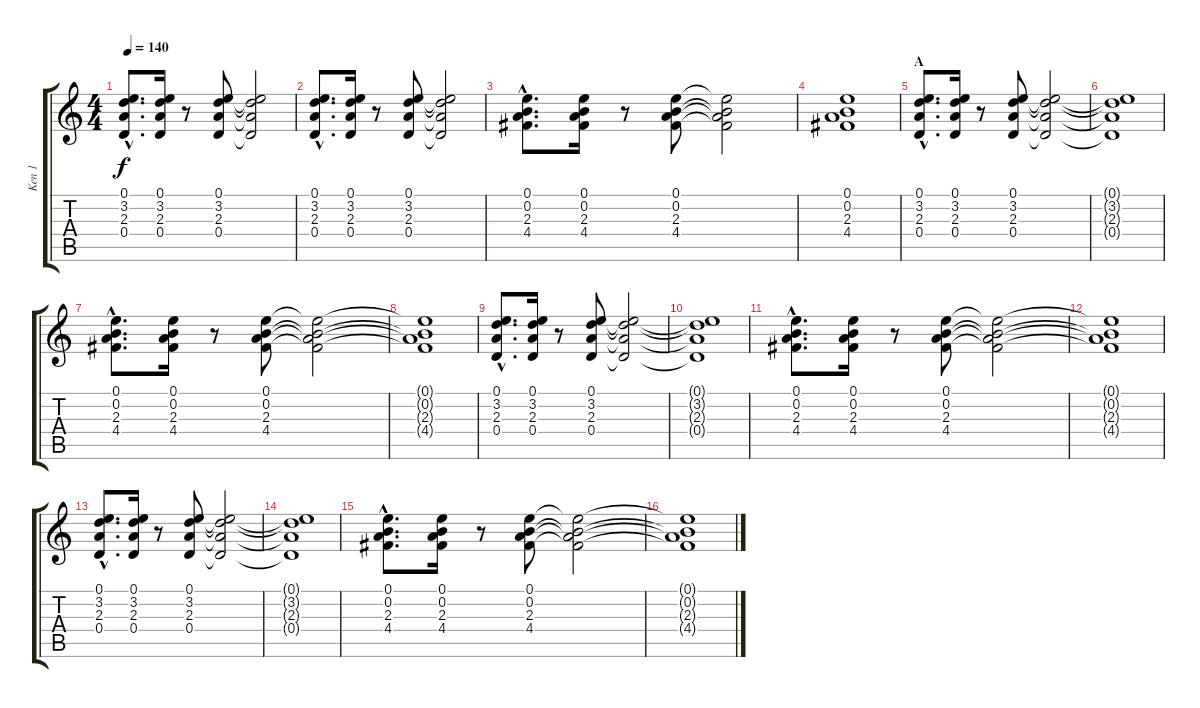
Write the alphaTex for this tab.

\track ("Ken 1" "Ken 1") {instrument distortionguitar}
\staff {score tabs}
\tuning (E4 B3 G3 D3 A2 E2) {hide}
\ts (4 4)
\tempo 140
\clef g2
\ks c
(0.1{hac} 3.2{hac} 2.3{hac} 0.4{hac}).8{d dy f} (0.1 3.2 2.3 0.4).16 r.8 (0.1 3.2 2.3 0.4).8 (0.1{t} 3.2{t} 2.3{t} 0.4{t}).2 |
(0.1{hac} 3.2{hac} 2.3{hac} 0.4{hac}).8{d} (0.1 3.2 2.3 0.4).16 r.8 (0.1 3.2 2.3 0.4).8 (0.1{t} 3.2{t} 2.3{t} 0.4{t}).2 |
(0.1{hac} 0.2{hac} 2.3{hac} 4.4{hac}).8{d} (0.1 0.2 2.3 4.4).16 r.8 (0.1 0.2 2.3 4.4).8 (0.1{t} 0.2{t} 2.3{t} 4.4{t}).2 |
(0.1 0.2 2.3 4.4).1 |
\section ("" "A")
(0.1{hac} 3.2{hac} 2.3{hac} 0.4{hac}).8{d} (0.1 3.2 2.3 0.4).16 r.8 (0.1 3.2 2.3 0.4).8 (0.1{t} 3.2{t} 2.3{t} 0.4{t}).2 |
(0.1{t} 3.2{t} 2.3{t} 0.4{t}).1 |
(0.1{hac} 0.2{hac} 2.3{hac} 4.4{hac}).8{d} (0.1 0.2 2.3 4.4).16 r.8 (0.1 0.2 2.3 4.4).8 (0.1{t} 0.2{t} 2.3{t} 4.4{t}).2 |
(0.1{t} 0.2{t} 2.3{t} 4.4{t}).1 |
(0.1{hac} 3.2{hac} 2.3{hac} 0.4{hac}).8{d} (0.1 3.2 2.3 0.4).16 r.8 (0.1 3.2 2.3 0.4).8 (0.1{t} 3.2{t} 2.3{t} 0.4{t}).2 |
(0.1{t} 3.2{t} 2.3{t} 0.4{t}).1 |
(0.1{hac} 0.2{hac} 2.3{hac} 4.4{hac}).8{d} (0.1 0.2 2.3 4.4).16 r.8 (0.1 0.2 2.3 4.4).8 (0.1{t} 0.2{t} 2.3{t} 4.4{t}).2 |
(0.1{t} 0.2{t} 2.3{t} 4.4{t}).1 |
(0.1{hac} 3.2{hac} 2.3{hac} 0.4{hac}).8{d} (0.1 3.2 2.3 0.4).16 r.8 (0.1 3.2 2.3 0.4).8 (0.1{t} 3.2{t} 2.3{t} 0.4{t}).2 |
(0.1{t} 3.2{t} 2.3{t} 0.4{t}).1 |
(0.1{hac} 0.2{hac} 2.3{hac} 4.4{hac}).8{d} (0.1 0.2 2.3 4.4).16 r.8 (0.1 0.2 2.3 4.4).8 (0.1{t} 0.2{t} 2.3{t} 4.4{t}).2 |
(0.1{t} 0.2{t} 2.3{t} 4.4{t}).1
